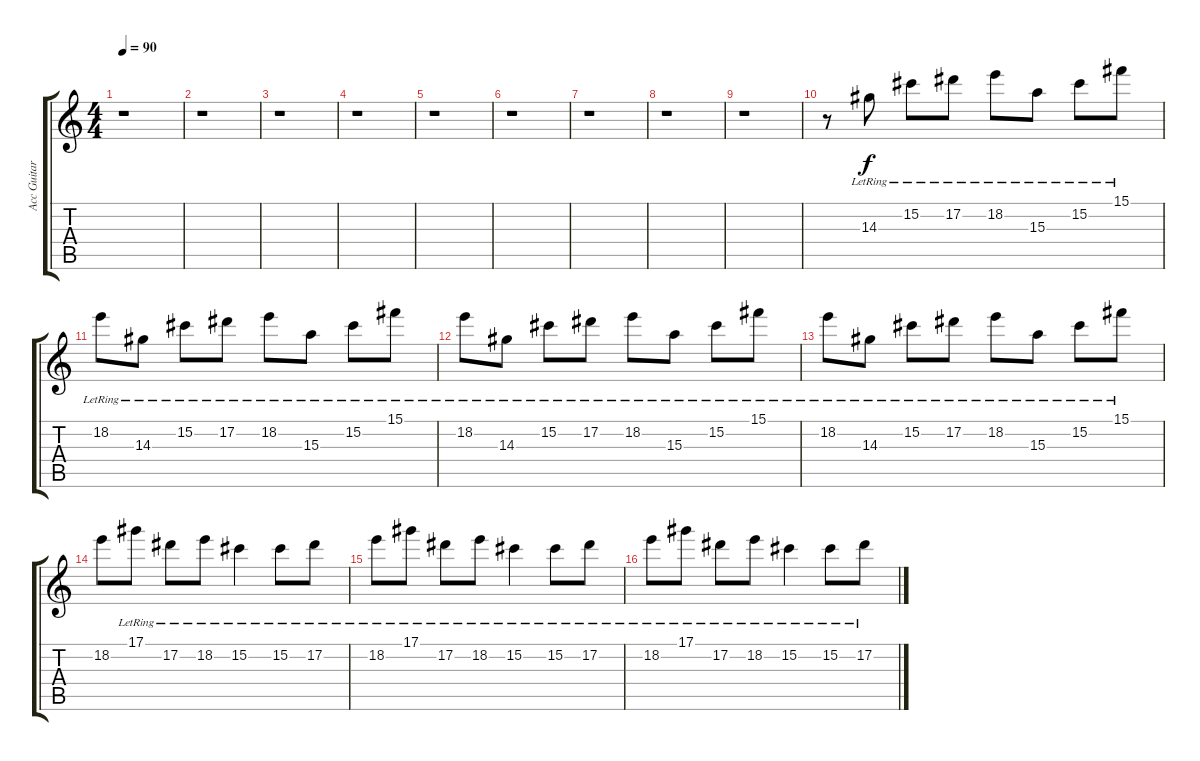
\track ("Acc Guitar Delay 2" "Acc Guitar") {instrument acousticguitarsteel}
\staff {score tabs}
\tuning (Eb4 Bb3 Gb3 Db3 Ab2 Eb2) {hide}
\ts (4 4)
\tempo 90
\clef g2
\ks c
r.1{dy f} |
r.1 |
r.1 |
r.1 |
r.1 |
r.1 |
r.1 |
r.1 |
r.1 |
r.8 14.3{lr}.8 15.2{lr}.8 17.2{lr}.8 18.2{lr}.8 15.3{lr}.8 15.2{lr}.8 15.1{lr}.8 |
18.2{lr}.8 14.3{lr}.8 15.2{lr}.8 17.2{lr}.8 18.2{lr}.8 15.3{lr}.8 15.2{lr}.8 15.1{lr}.8 |
18.2{lr}.8 14.3{lr}.8 15.2{lr}.8 17.2{lr}.8 18.2{lr}.8 15.3{lr}.8 15.2{lr}.8 15.1{lr}.8 |
18.2{lr}.8 14.3{lr}.8 15.2{lr}.8 17.2{lr}.8 18.2{lr}.8 15.3{lr}.8 15.2{lr}.8 15.1{lr}.8 |
18.2.8 17.1{lr}.8 17.2{lr}.8 18.2{lr}.8 15.2{lr}.4 15.2{lr}.8 17.2{lr}.8 |
18.2{lr}.8 17.1{lr}.8 17.2{lr}.8 18.2{lr}.8 15.2{lr}.4 15.2{lr}.8 17.2{lr}.8 |
18.2{lr}.8 17.1{lr}.8 17.2{lr}.8 18.2{lr}.8 15.2{lr}.4 15.2{lr}.8 17.2{lr}.8
